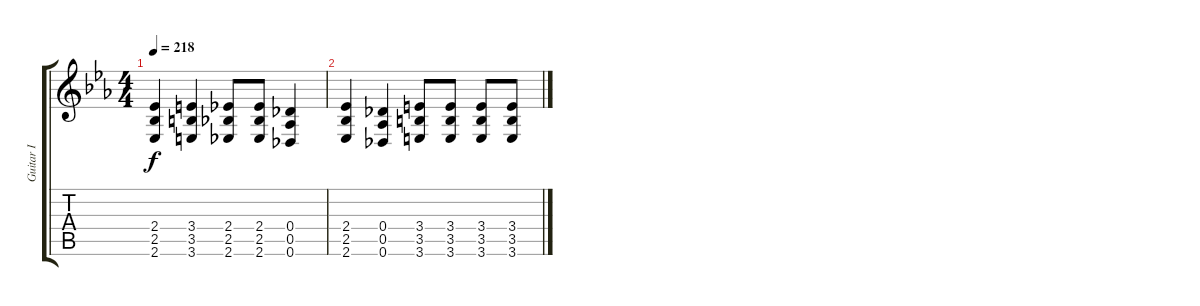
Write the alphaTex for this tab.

\track ("Guitar I" "Guitar I") {instrument distortionguitar}
\staff {score tabs}
\tuning (Eb4 Bb3 Gb3 Db3 Ab2 Db2) {hide}
\ts (4 4)
\tempo 218
\clef g2
\ks eb
(2.4 2.5 2.6).4{dy f} (3.4 3.5 3.6).4 (2.4 2.5 2.6).8 (2.4 2.5 2.6).8 (0.4 0.5 0.6).4 |
(2.4 2.5 2.6).4 (0.4 0.5 0.6).4 (3.4 3.5 3.6).8 (3.4 3.5 3.6).8 (3.4 3.5 3.6).8 (3.4 3.5 3.6).8
